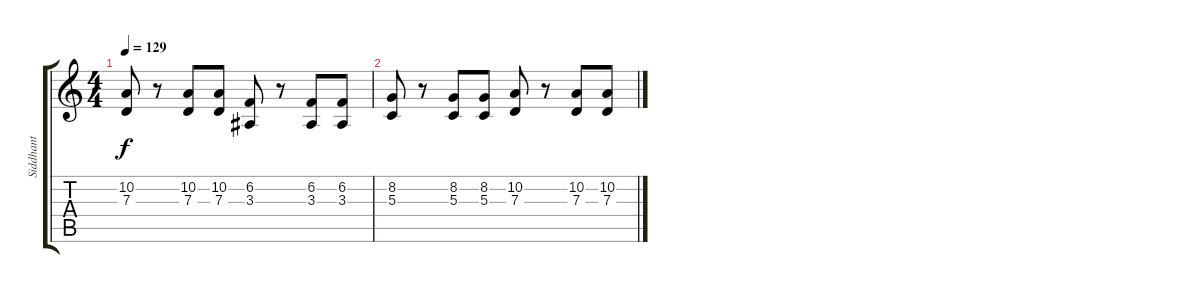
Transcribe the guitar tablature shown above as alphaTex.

\track ("Siddhant" "Siddhant") {instrument electricgrandpiano}
\staff {score tabs}
\tuning (E4 B3 G3 D3 A2 E2) {hide}
\ts (4 4)
\tempo 129
\clef g2
\ks c
(10.2 7.3).8{dy f} r.8 (10.2 7.3).8 (10.2 7.3).8 (6.2 3.3).8 r.8 (6.2 3.3).8 (6.2 3.3).8 |
(8.2 5.3).8 r.8 (8.2 5.3).8 (8.2 5.3).8 (10.2 7.3).8 r.8 (10.2 7.3).8 (10.2 7.3).8
